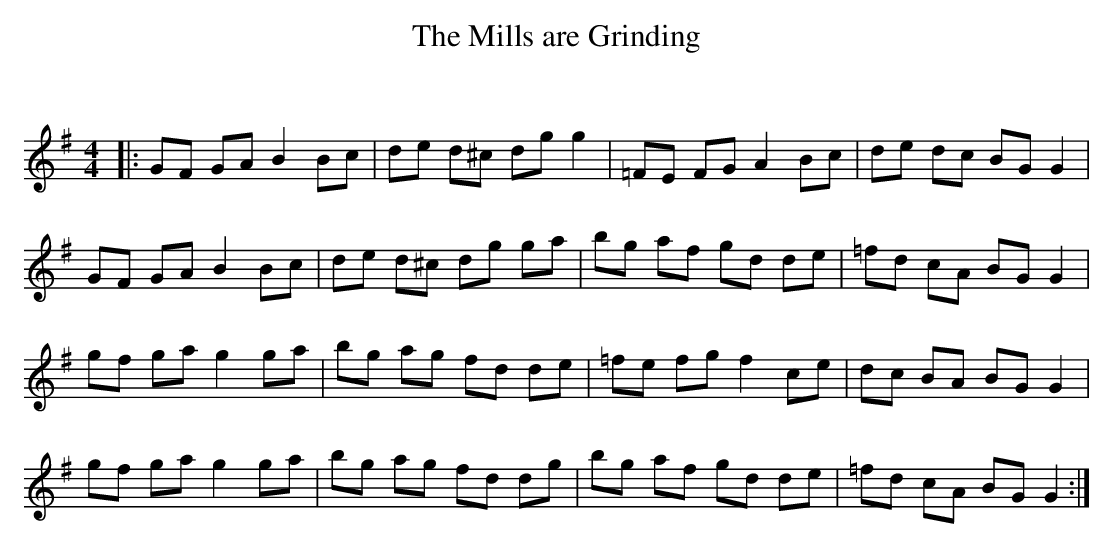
X:1
T: The Mills are Grinding
C:
Q: 232
K:G
M:4/4
L:1/8
|:GF GA B2 Bc|de d^c dg g2|=FE FG A2 Bc|de dc BG G2|
GF GA B2 Bc|de d^c dg ga|bg af gd de|=fd cA BG G2|
gf ga g2 ga|bg ag fd de|=fe fg f2 ce|dc BA BG G2|
gf ga g2 ga|bg ag fd dg|bg af gd de|=fd cA BG G2:|
